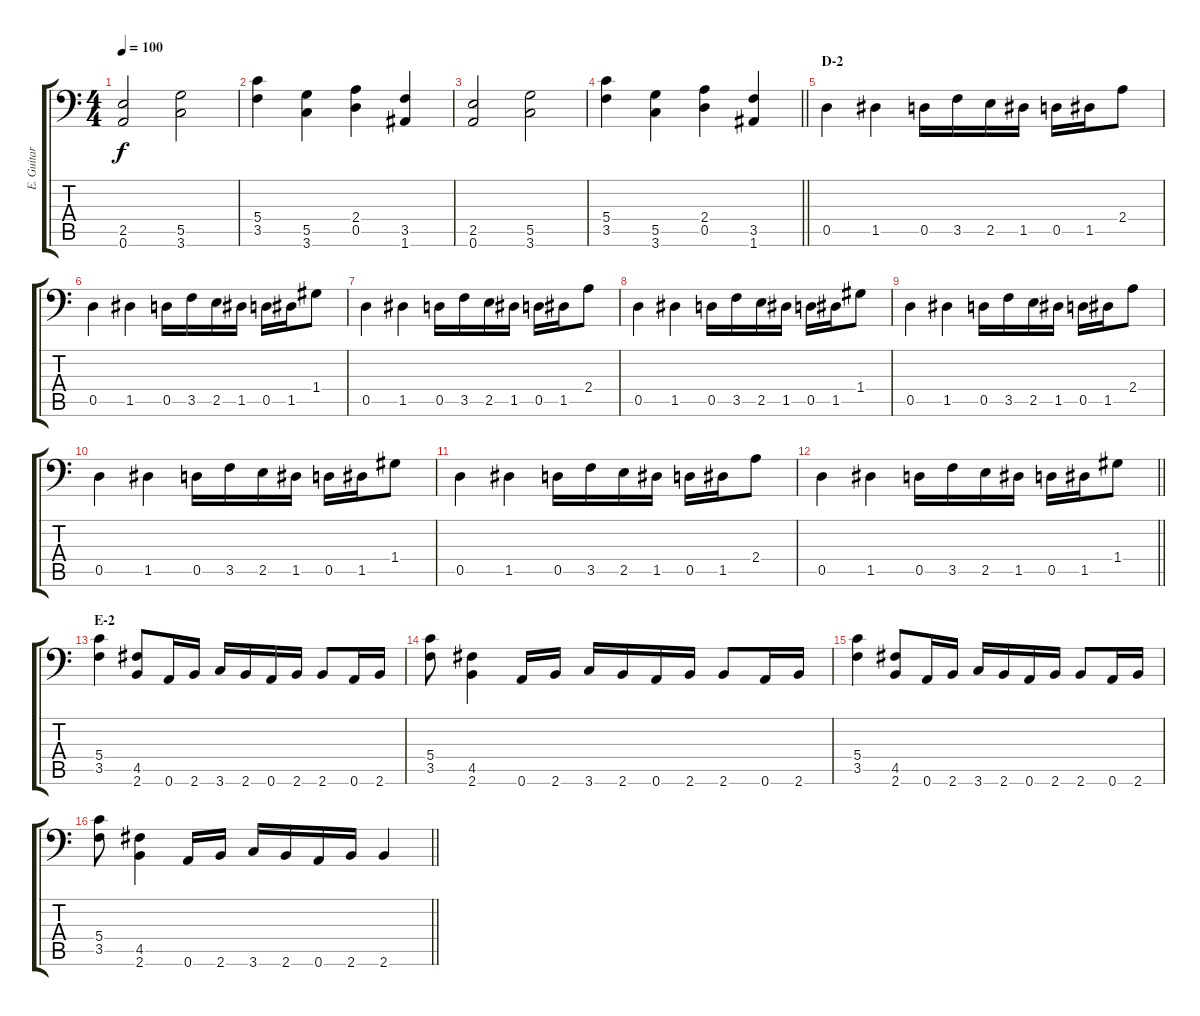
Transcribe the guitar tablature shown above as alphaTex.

\track ("E. Guitar I" "E. Guitar ") {instrument overdrivenguitar}
\staff {score tabs}
\tuning (A3 E3 C3 G2 D2 A1) {hide}
\ts (4 4)
\tempo 100
\clef f4
\ks c
(2.5 0.6).2{dy f} (5.5 3.6).2 |
(5.4 3.5).4 (5.5 3.6).4 (2.4 0.5).4 (3.5 1.6).4 |
(2.5 0.6).2 (5.5 3.6).2 |
\barLineRight lightlight
(5.4 3.5).4 (5.5 3.6).4 (2.4 0.5).4 (3.5 1.6).4 |
\section ("" "D-2")
0.5.4 1.5.4 0.5.16 3.5.16 2.5.16 1.5.16 0.5.16 1.5.16 2.4.8 |
0.5.4 1.5.4 0.5.16 3.5.16 2.5.16 1.5.16 0.5.16 1.5.16 1.4.8 |
0.5.4 1.5.4 0.5.16 3.5.16 2.5.16 1.5.16 0.5.16 1.5.16 2.4.8 |
0.5.4 1.5.4 0.5.16 3.5.16 2.5.16 1.5.16 0.5.16 1.5.16 1.4.8 |
0.5.4 1.5.4 0.5.16 3.5.16 2.5.16 1.5.16 0.5.16 1.5.16 2.4.8 |
0.5.4 1.5.4 0.5.16 3.5.16 2.5.16 1.5.16 0.5.16 1.5.16 1.4.8 |
0.5.4 1.5.4 0.5.16 3.5.16 2.5.16 1.5.16 0.5.16 1.5.16 2.4.8 |
\barLineRight lightlight
0.5.4 1.5.4 0.5.16 3.5.16 2.5.16 1.5.16 0.5.16 1.5.16 1.4.8 |
\section ("" "E-2")
(5.4 3.5).4 (4.5 2.6).8 0.6.16 2.6.16 3.6.16 2.6.16 0.6.16 2.6.16 2.6.8 0.6.16 2.6.16 |
(5.4 3.5).8 (4.5 2.6).4 0.6.16 2.6.16 3.6.16 2.6.16 0.6.16 2.6.16 2.6.8 0.6.16 2.6.16 |
(5.4 3.5).4 (4.5 2.6).8 0.6.16 2.6.16 3.6.16 2.6.16 0.6.16 2.6.16 2.6.8 0.6.16 2.6.16 |
\barLineRight lightlight
(5.4 3.5).8 (4.5 2.6).4 0.6.16 2.6.16 3.6.16 2.6.16 0.6.16 2.6.16 2.6.4
